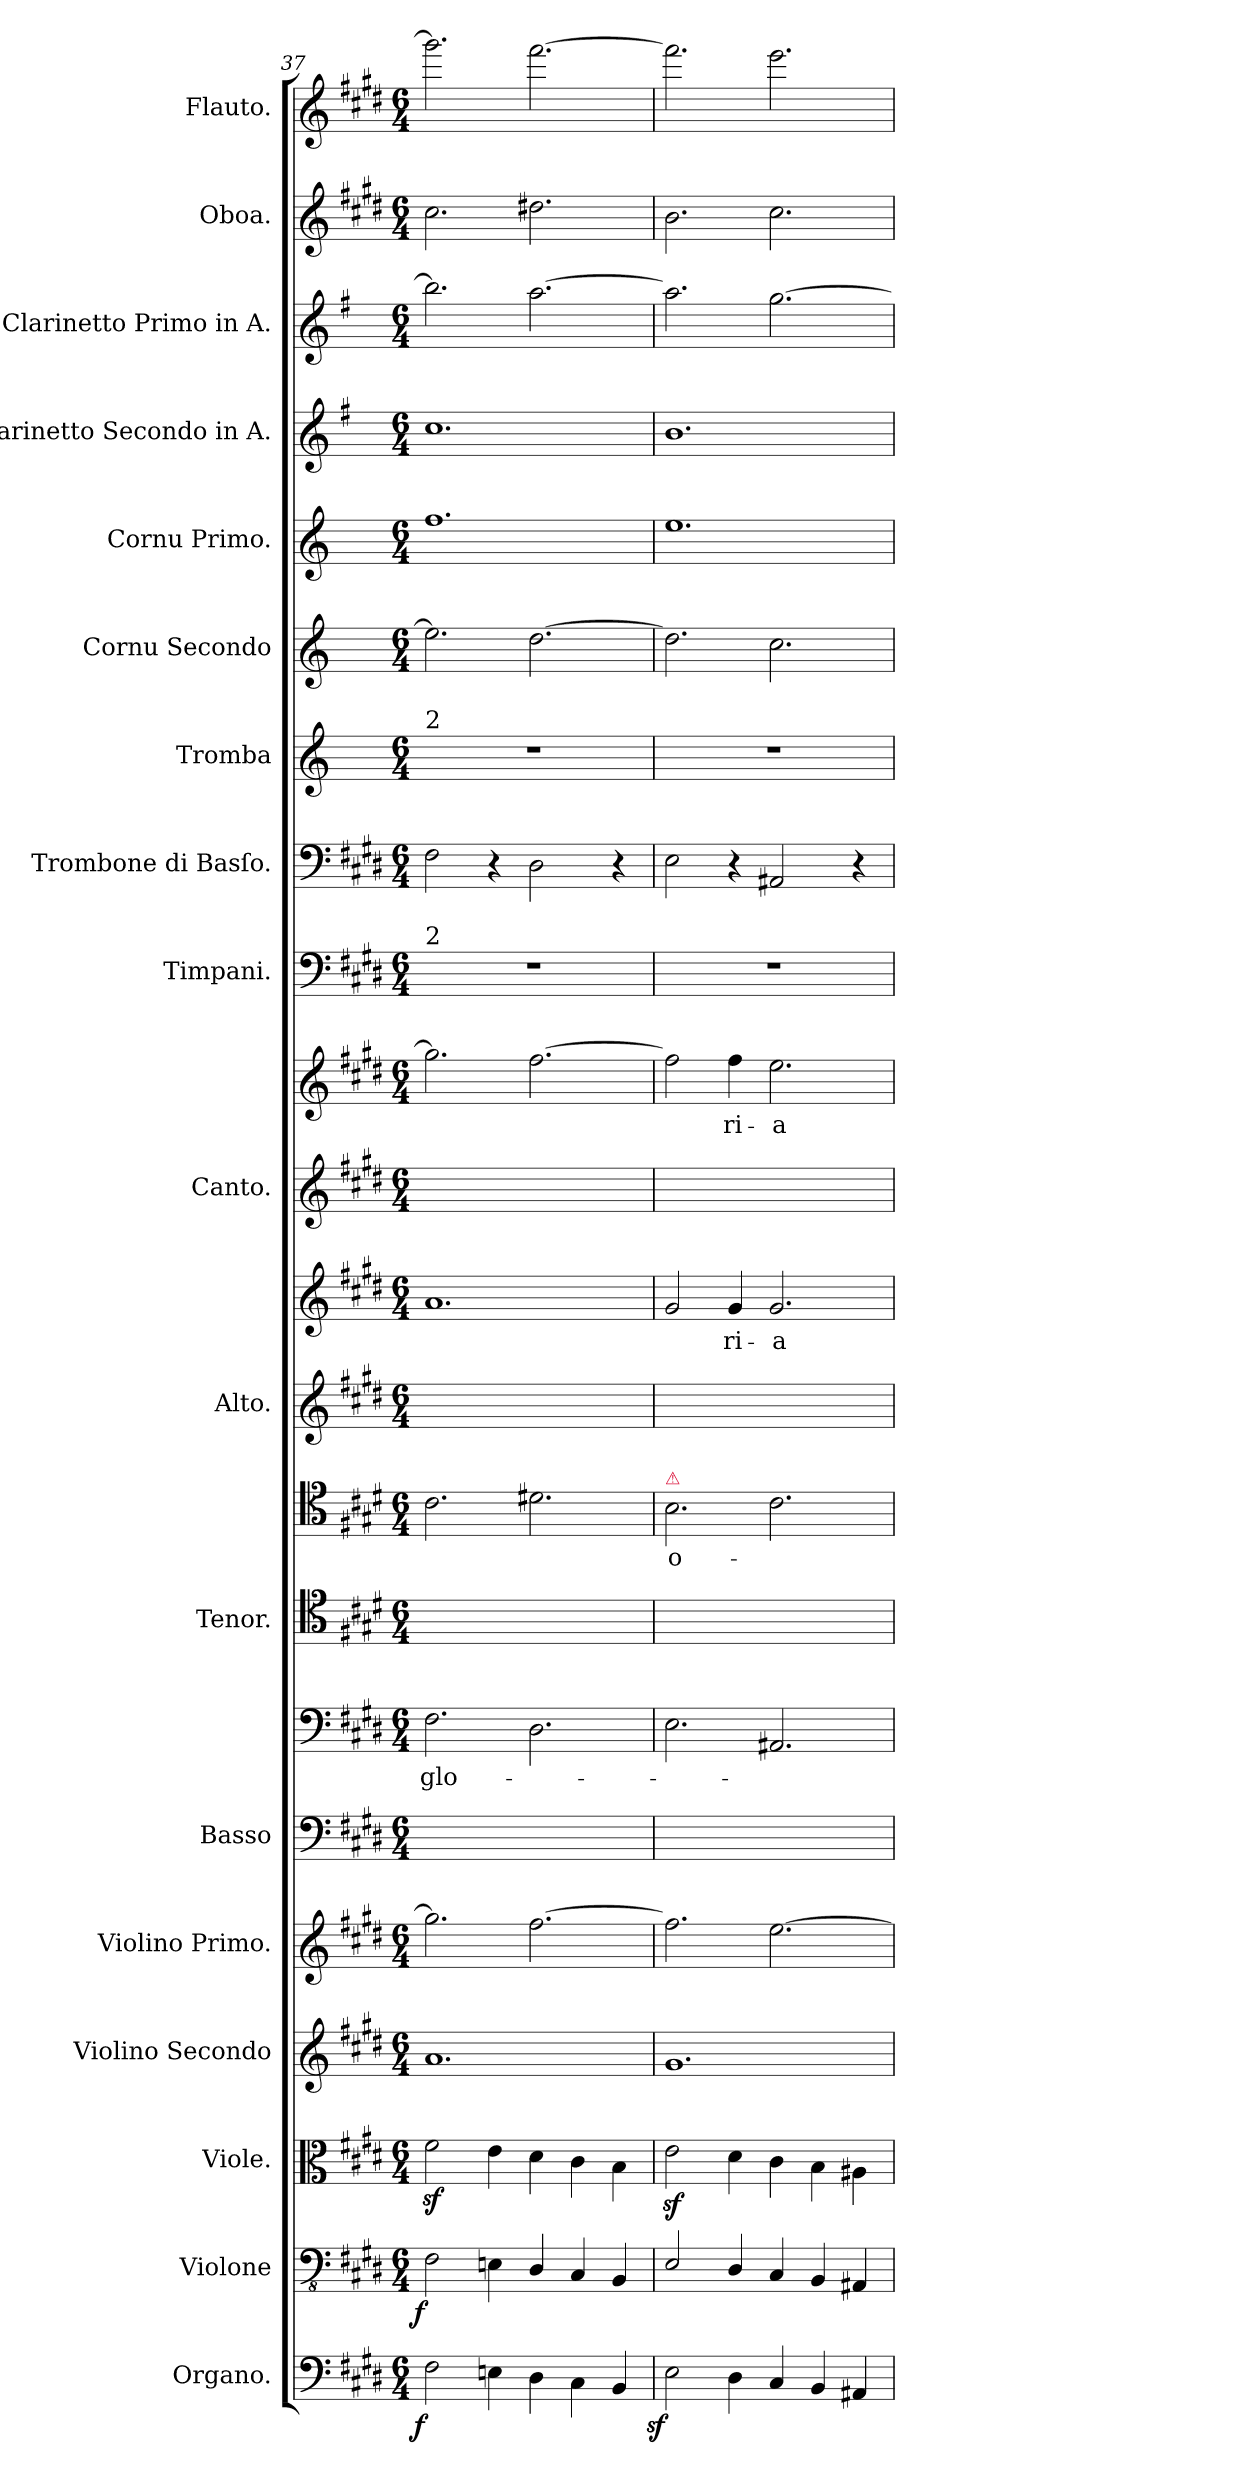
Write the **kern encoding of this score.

**kern	**dynam	**kern	**dynam	**kern	**kern	**kern	**kern	**kern	**text	**kern	**kern	**text	**kern	**kern	**text	**kern	**kern	**text	**kern	**kern	**kern	**kern	**kern	**kern	**kern	**kern	**kern
*part22	*part22	*part21	*part21	*part20	*part19	*part18	*part17	*part16	*part16	*part15	*part14	*part14	*part13	*part12	*part12	*part11	*part10	*part10	*part9	*part8	*part7	*part6	*part5	*part4	*part3	*part2	*part1
*staff22	*staff22	*staff21	*staff21	*staff20	*staff19	*staff18	*staff17	*staff16	*staff16	*staff15	*staff14	*staff14	*staff13	*staff12	*staff12	*staff11	*staff10	*staff10	*staff9	*staff8	*staff7	*staff6	*staff5	*staff4	*staff3	*staff2	*staff1
*I"Organo.	*	*I"Violone	*	*I"Viole.	*I"Violino Secondo	*I"Violino Primo.	*I"Basso	*	*	*I"Tenor.	*	*	*I"Alto.	*	*	*I"Canto.	*	*	*I"Timpani.	*I"Trombone di Basſo.	*I"Tromba	*I"Cornu Secondo	*I"Cornu Primo.	*I"Clarinetto Secondo in A.	*I"Clarinetto Primo in A.	*I"Oboa.	*I"Flauto.
*I'org	*	*I'vlne	*	*	*I'vl 2	*I'vl 1	*I'B	*	*	*I'T	*	*	*I'A	*	*	*I'C	*	*	*I'timp	*	*I'tr	*I'cor 2	*I'cor 1	*I'cl 2 in A	*I'cl 1 in A	*I'ob	*I'fl
*clefF4	*	*clefFv4	*	*clefC3	*clefG2	*clefG2	*clefF4	*clefF4	*	*clefC4	*clefC4	*	*clefG2	*clefG2	*	*clefG2	*clefG2	*	*clefF4	*clefF4	*clefG2	*clefG2	*clefG2	*clefG2	*clefG2	*clefG2	*clefG2
*	*	*	*	*	*	*	*	*	*	*	*	*	*	*	*	*	*	*	*	*	*ITrd-2c-4	*ITrd5c8	*ITrd5c8	*ITrd2c3	*ITrd2c3	*	*
*k[f#c#g#d#]	*	*k[f#c#g#d#]	*	*k[f#c#g#d#]	*k[f#c#g#d#]	*k[f#c#g#d#]	*k[f#c#g#d#]	*k[f#c#g#d#]	*	*k[f#c#g#d#]	*k[f#c#g#d#]	*	*k[f#c#g#d#]	*k[f#c#g#d#]	*	*k[f#c#g#d#]	*k[f#c#g#d#]	*	*k[f#c#g#d#]	*k[f#c#g#d#]	*k[f#c#g#d#]	*k[f#c#g#d#]	*k[f#c#g#d#]	*k[f#c#g#d#]	*k[f#c#g#d#]	*k[f#c#g#d#]	*k[f#c#g#d#]
*M6/4	*	*M6/4	*	*M6/4	*M6/4	*M6/4	*M6/4	*M6/4	*	*M6/4	*M6/4	*	*M6/4	*M6/4	*	*M6/4	*M6/4	*	*M6/4	*M6/4	*M6/4	*M6/4	*M6/4	*M6/4	*M6/4	*M6/4	*M6/4
=37	=37	=37	=37	=37	=37	=37	=37	=37	=37	=37	=37	=37	=37	=37	=37	=37	=37	=37	=37	=37	=37	=37	=37	=37	=37	=37	=37
!	!	!	!	!	!	!	!	!	!	!	!	!	!	!	!	!	!	!	!	!	!LO:TX:a:t=2	!	!	!	!	!	!
!	!	!	!	!	!	!	!	!	!	!	!	!	!	!	!	!	!	!	!LO:TX:a:t=2	!	!	!	!	!	!	!	!
!	!LO:DY:b:rj	!	!LO:DY:b:rj	!	!	!	!	!	!	!	!	!	!	!	!	!	!	!	!	!	!	!	!	!	!	!	!
2F#\	f	2FF#\	f	2f#z<\	1.a	2.gg#\]	1.ryy	2.F#\	glo-	1.ryy	2.c#\	.	1.ryy	1.a	.	1.ryy	2.gg#\]	.	1.r	2F#\	1.r	2.g#\]	1.a	1.a	2.gg#\]	2.cc#\	2.ggg#\]
4En\	.	4EEn\	.	4e\	.	.	.	.	.	.	.	.	.	.	.	.	.	.	.	4r	.	.	.	.	.	.	.
4D#\	.	4DD#/	.	4d#\	.	[2.ff#\	.	2.D#\	.	.	2.d#X\	.	.	.	.	.	[2.ff#\	.	.	2D#\	.	[2.f#\	.	.	[2.ff#\	2.dd#X\	[2.fff#\
4C#\	.	4CC#/	.	4c#\	.	.	.	.	.	.	.	.	.	.	.	.	.	.	.	.	.	.	.	.	.	.	.
4BB/	.	4BBB/	.	4B\	.	.	.	.	.	.	.	.	.	.	.	.	.	.	.	4r	.	.	.	.	.	.	.
=38	=38	=38	=38	=38	=38	=38	=38	=38	=38	=38	=38	=38	=38	=38	=38	=38	=38	=38	=38	=38	=38	=38	=38	=38	=38	=38	=38
!	!	!	!	!	!	!	!	!	!	!	!LO:TX:a:color=crimson:t=⚠	!	!	!	!	!	!	!	!	!	!	!	!	!	!	!	!
!	!LO:DY:b:rj	!	!LO:DY:b:rj	!	!	!	!	!	!	!	!	!	!	!	!	!	!	!	!	!	!	!	!	!	!	!	!
2E\	sf.	2EE/	sf&colon;	2ez<\	1.g#	2.ff#\]	1.ryy	2.E\	.	1.ryy	2.B\	-o-	1.ryy	2g#/	.	1.ryy	2ff#\]	.	1.r	2E\	1.r	2.f#\]	1.g#	1.g#	2.ff#\]	2.b\	2.fff#\]
4D#\	.	4DD#/	.	4d#\	.	.	.	.	.	.	.	.	.	4g#/	-ri-	.	4ff#\	-ri-	.	4r	.	.	.	.	.	.	.
4C#/	.	4CC#/	.	4c#\	.	[2.ee\	.	2.AA#X/	.	.	2.c#\	.	.	2.g#/	-a	.	2.ee\	-a	.	2AA#X/	.	2.e\	.	.	[2.ee\	2.cc#\	2.eee\
4BB/	.	4BBB/	.	4B\	.	.	.	.	.	.	.	.	.	.	.	.	.	.	.	.	.	.	.	.	.	.	.
4AA#X/	.	4AAA#X/	.	4A#X\	.	.	.	.	.	.	.	.	.	.	.	.	.	.	.	4r	.	.	.	.	.	.	.
=	=	=	=	=	=	=	=	=	=	=	=	=	=	=	=	=	=	=	=	=	=	=	=	=	=	=	=
*-	*-	*-	*-	*-	*-	*-	*-	*-	*-	*-	*-	*-	*-	*-	*-	*-	*-	*-	*-	*-	*-	*-	*-	*-	*-	*-	*-
